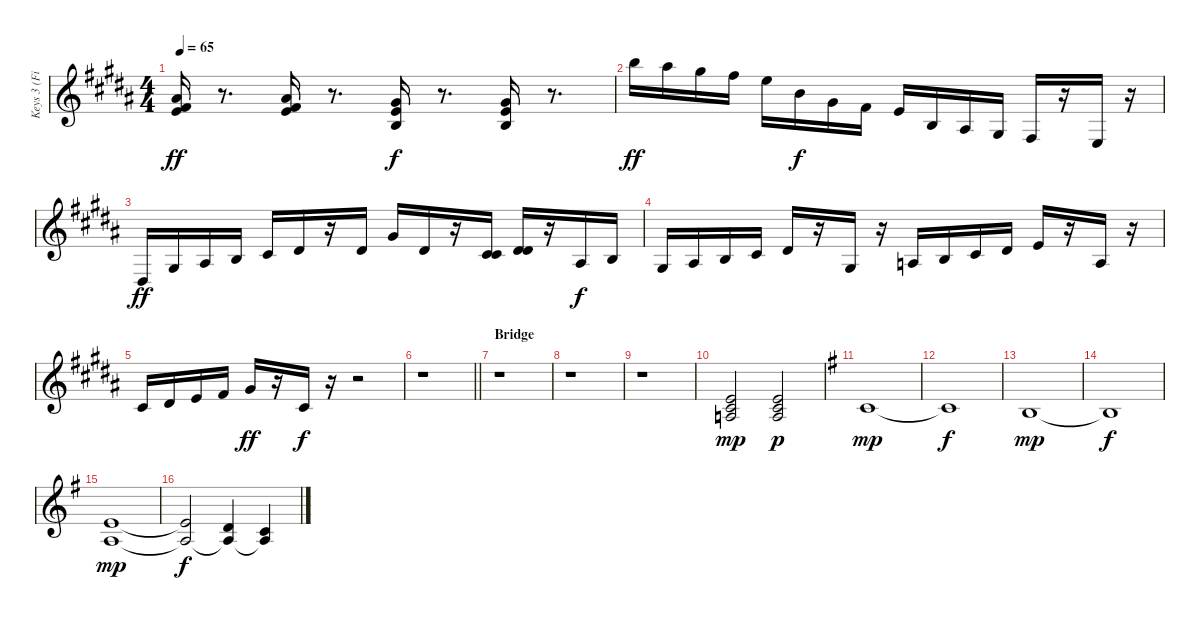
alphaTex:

\track ("Keys 3 (Fills)" "Keys 3 (Fi") {instrument synthstrings1}
\staff {score}
\tuning (E4 B3 G3 D3 A2 E2) {hide}
\ts (4 4)
\tempo 65
\clef g2
\ks b
(6.1 7.2 9.3).16{dy ff} r.8{d} (6.1 7.2 9.3).16 r.8{d} (4.1 5.2 4.3).16{dy f} r.8{d} (4.1 5.2 4.3).16 r.8{d} |
19.1.16{dy ff} 18.1.16 16.1.16 19.2.16 17.2.16 16.3.16{dy f} 13.3.16 16.4.16 14.4.16 14.5.16 13.5.16 11.5.16 14.6.16 r.16 12.6.16 r.16 |
11.6.16{dy ff} 11.5.16 13.5.16 14.5.16 11.4.16 13.4.16 r.16 13.4.16 13.3.16 13.4.16 r.16 (6.3 11.4).16 (8.3 13.4).16 r.16 13.5.16{dy f} 14.5.16 |
11.5.16 13.5.16 14.5.16 11.4.16 13.4.16 r.16 11.5.16 r.16 12.5.16 14.5.16 16.5.16 13.4.16 14.4.16 r.16 12.5.16 r.16 |
11.4.16 13.4.16 14.4.16 11.3.16 13.3.16{dy ff} r.16 11.4.16{dy f} r.16 r.2 |
\barLineRight lightlight
r.1 |
\section ("" "Bridge")
r.1 |
r.1 |
r.1 |
(5.2 6.3 7.4).2{dy mp} (5.2 6.3 7.4).2{dy p} |
\ks eminor
10.4.1{dy mp} |
10.4{t}.1{dy f} |
9.4.1{dy mp} |
9.4{t}.1{dy f} |
(9.3 7.4).1{dy mp} |
(9.3{t} 7.4{t}).2{dy f} (7.3 7.4{t}).4 (5.3 7.4{t}).4
